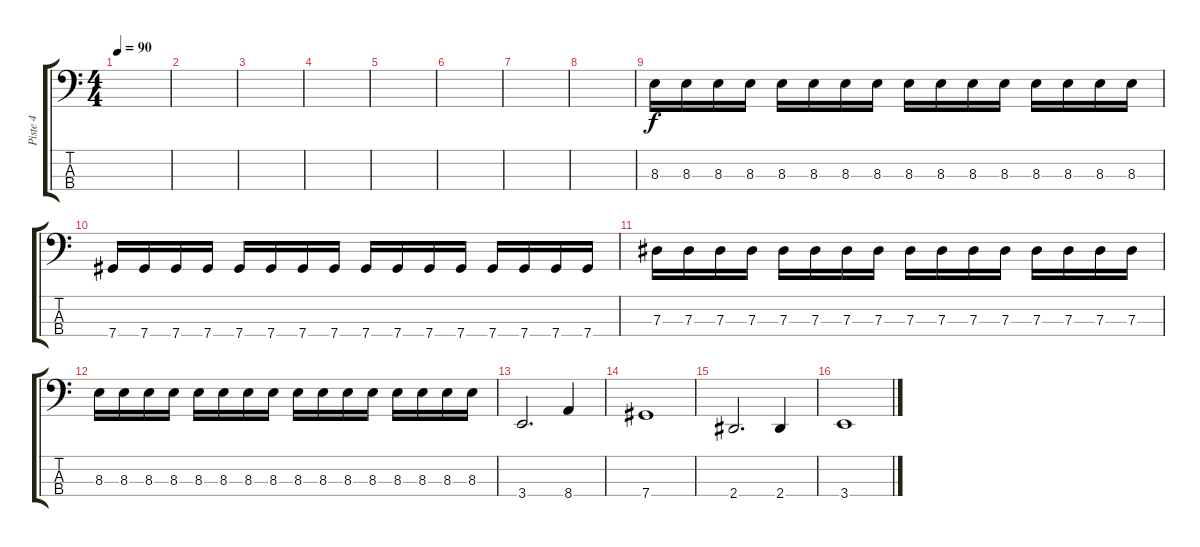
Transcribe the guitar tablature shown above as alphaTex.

\track ("Piste 4" "Piste 4") {instrument electricbassfinger}
\staff {score tabs}
\tuning (Gb2 Db2 Ab1 Db1) {hide}
\ts (4 4)
\tempo 90
\clef f4
\ks c
|
|
|
|
|
|
|
|
8.3.16 8.3.16 8.3.16 8.3.16 8.3.16 8.3.16 8.3.16 8.3.16 8.3.16 8.3.16 8.3.16 8.3.16 8.3.16 8.3.16 8.3.16 8.3.16 |
7.4.16 7.4.16 7.4.16 7.4.16 7.4.16 7.4.16 7.4.16 7.4.16 7.4.16 7.4.16 7.4.16 7.4.16 7.4.16 7.4.16 7.4.16 7.4.16 |
7.3.16 7.3.16 7.3.16 7.3.16 7.3.16 7.3.16 7.3.16 7.3.16 7.3.16 7.3.16 7.3.16 7.3.16 7.3.16 7.3.16 7.3.16 7.3.16 |
8.3.16 8.3.16 8.3.16 8.3.16 8.3.16 8.3.16 8.3.16 8.3.16 8.3.16 8.3.16 8.3.16 8.3.16 8.3.16 8.3.16 8.3.16 8.3.16 |
3.4.2{d} 8.4.4 |
7.4.1 |
2.4.2{d} 2.4.4 |
3.4.1
